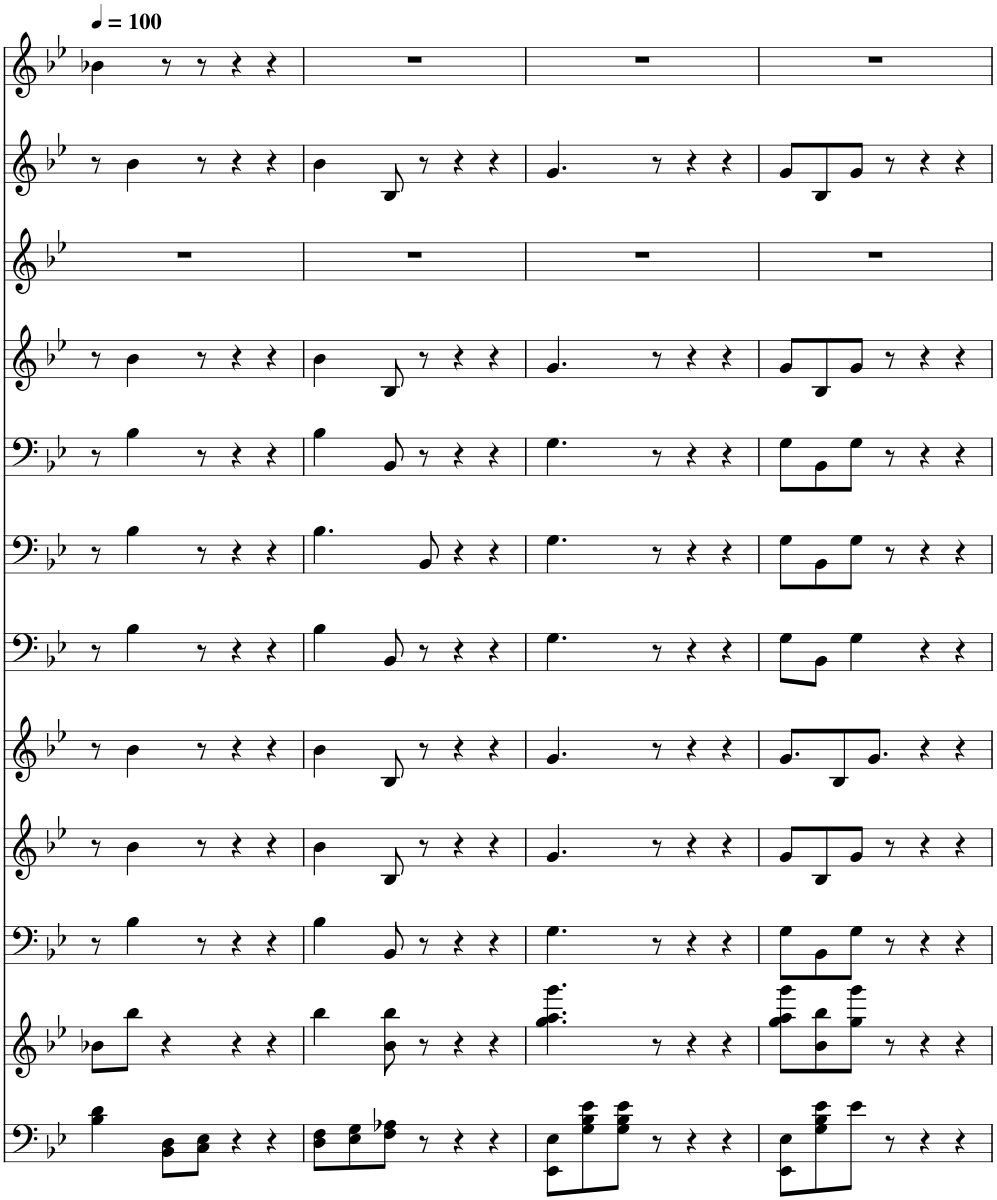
**kern	**kern	**kern	**kern	**kern	**kern	**kern	**kern	**kern	**kern	**kern	**kern
*part12	*part11	*part10	*part9	*part8	*part7	*part6	*part5	*part4	*part3	*part2	*part1
*staff12	*staff11	*staff10	*staff9	*staff8	*staff7	*staff6	*staff5	*staff4	*staff3	*staff2	*staff1
*I"Piano	*I"Piano	*I"Piano	*I"Piano	*I"Piano	*I"Piano	*I"Piano	*I"Piano	*I"Piano	*I"Piano	*I"Piano	*I"Piano
*I'Pno	*I'Pno	*I'Pno	*I'Pno	*I'Pno	*I'Pno	*I'Pno	*I'Pno	*I'Pno	*I'Pno	*I'Pno	*I'Pno
*clefF4	*clefG2	*clefF4	*clefG2	*clefG2	*clefF4	*clefF4	*clefF4	*clefG2	*clefG2	*clefG2	*clefG2
*k[b-e-]	*k[b-e-]	*k[b-e-]	*k[b-e-]	*k[b-e-]	*k[b-e-]	*k[b-e-]	*k[b-e-]	*k[b-e-]	*k[b-e-]	*k[b-e-]	*k[b-e-]
=1	=1	=1	=1	=1	=1	=1	=1	=1	=1	=1	=1
4B-\ 4d\	8b-X\L	8r	8r	8r	8r	8r	8r	8r	1r	8r	4b-X\
.	8bb-\J	4B-\	4b-\	4b-\	4B-\	4B-\	4B-\	4b-\	.	4b-\	.
8BB-\ 8D\L	4r	.	.	.	.	.	.	.	.	.	8r
8C\ 8E-\J	.	8r	8r	8r	8r	8r	8r	8r	.	8r	8r
4r	4r	4r	4r	4r	4r	4r	4r	4r	.	4r	4r
4r	4r	4r	4r	4r	4r	4r	4r	4r	.	4r	4r
=2	=2	=2	=2	=2	=2	=2	=2	=2	=2	=2	=2
8D\ 8F\L	4bb-\	4B-\	4b-\	4b-\	4B-\	4.B-\	4B-\	4b-\	1r	4b-\	1r
8E-\ 8G\	.	.	.	.	.	.	.	.	.	.	.
8F\ 8A-X\J	8b-\ 8bb-\	8BB-/	8B-/	8B-/	8BB-/	.	8BB-/	8B-/	.	8B-/	.
8r	8r	8r	8r	8r	8r	8BB-/	8r	8r	.	8r	.
4r	4r	4r	4r	4r	4r	4r	4r	4r	.	4r	.
4r	4r	4r	4r	4r	4r	4r	4r	4r	.	4r	.
=3	=3	=3	=3	=3	=3	=3	=3	=3	=3	=3	=3
8EE-\ 8E-\L	4.gg\ 4.aa\ 4.ggg\	4.G\	4.g/	4.g/	4.G\	4.G\	4.G\	4.g/	1r	4.g/	1r
8G\ 8B-\ 8e-\	.	.	.	.	.	.	.	.	.	.	.
8G\ 8B-\ 8e-\J	.	.	.	.	.	.	.	.	.	.	.
8r	8r	8r	8r	8r	8r	8r	8r	8r	.	8r	.
4r	4r	4r	4r	4r	4r	4r	4r	4r	.	4r	.
4r	4r	4r	4r	4r	4r	4r	4r	4r	.	4r	.
=4	=4	=4	=4	=4	=4	=4	=4	=4	=4	=4	=4
8EE-\ 8E-\L	8gg\ 8aa\ 8ggg\L	8G\L	8g/L	8.g/L	8G\L	8G\L	8G\L	8g/L	1r	8g/L	1r
8G\ 8B-\ 8e-\	8b-\ 8bb-\	8BB-\	8B-/	.	8BB-\J	8BB-\	8BB-\	8B-/	.	8B-/	.
.	.	.	.	8B-/	.	.	.	.	.	.	.
8e-\J	8gg\ 8ggg\J	8G\J	8g/J	.	4G\	8G\J	8G\J	8g/J	.	8g/J	.
.	.	.	.	8.g/J	.	.	.	.	.	.	.
8r	8r	8r	8r	.	.	8r	8r	8r	.	8r	.
4r	4r	4r	4r	4r	4r	4r	4r	4r	.	4r	.
4r	4r	4r	4r	4r	4r	4r	4r	4r	.	4r	.
=	=	=	=	=	=	=	=	=	=	=	=
*-	*-	*-	*-	*-	*-	*-	*-	*-	*-	*-	*-
